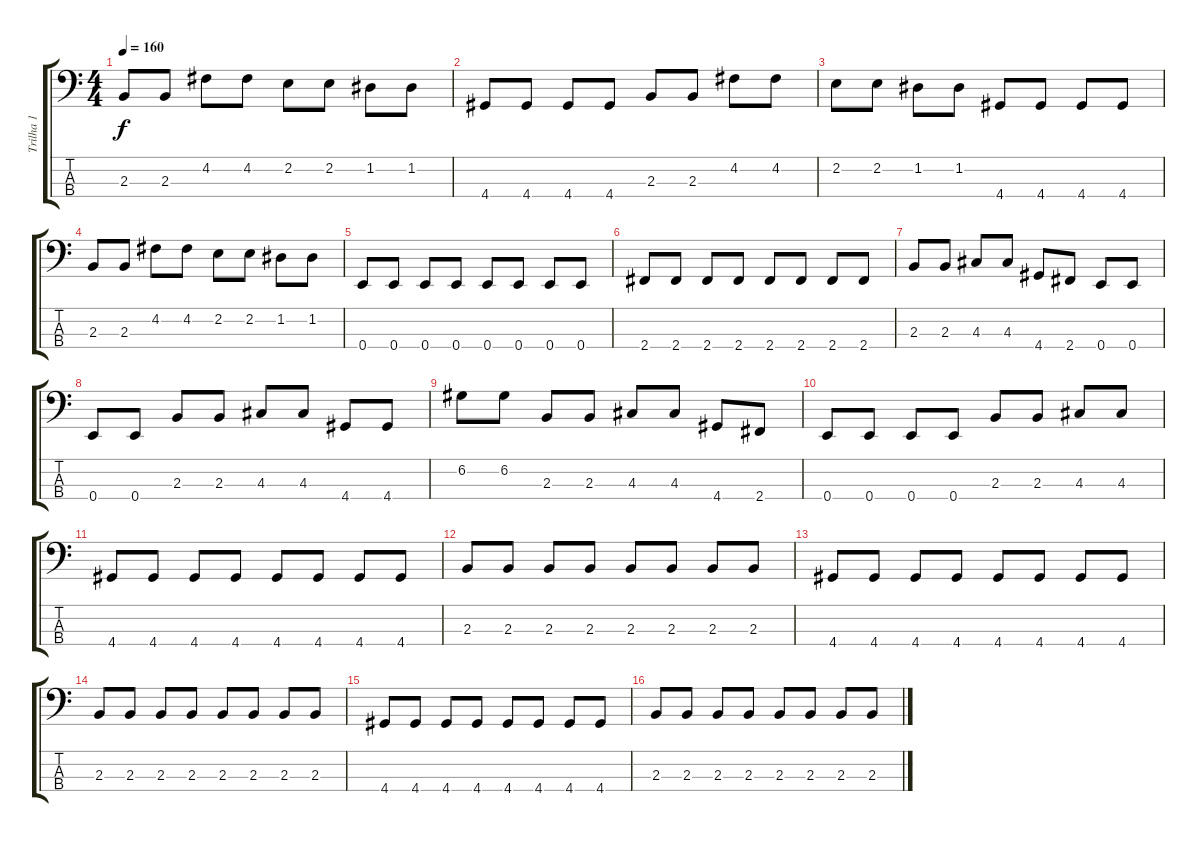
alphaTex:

\track ("Trilha 1" "Trilha 1") {instrument slapbass2}
\staff {score tabs}
\tuning (G2 D2 A1 E1) {hide}
\ts (4 4)
\tempo 160
\clef f4
\ks c
2.3.8{dy f} 2.3.8 4.2.8 4.2.8 2.2.8 2.2.8 1.2.8 1.2.8 |
4.4.8 4.4.8 4.4.8 4.4.8 2.3.8 2.3.8 4.2.8 4.2.8 |
2.2.8 2.2.8 1.2.8 1.2.8 4.4.8 4.4.8 4.4.8 4.4.8 |
2.3.8 2.3.8 4.2.8 4.2.8 2.2.8 2.2.8 1.2.8 1.2.8 |
0.4.8 0.4.8 0.4.8 0.4.8 0.4.8 0.4.8 0.4.8 0.4.8 |
2.4.8 2.4.8 2.4.8 2.4.8 2.4.8 2.4.8 2.4.8 2.4.8 |
2.3.8 2.3.8 4.3.8 4.3.8 4.4.8 2.4.8 0.4.8 0.4.8 |
0.4.8 0.4.8 2.3.8 2.3.8 4.3.8 4.3.8 4.4.8 4.4.8 |
6.2.8 6.2.8 2.3.8 2.3.8 4.3.8 4.3.8 4.4.8 2.4.8 |
0.4.8 0.4.8 0.4.8 0.4.8 2.3.8 2.3.8 4.3.8 4.3.8 |
4.4.8 4.4.8 4.4.8 4.4.8 4.4.8 4.4.8 4.4.8 4.4.8 |
2.3.8 2.3.8 2.3.8 2.3.8 2.3.8 2.3.8 2.3.8 2.3.8 |
4.4.8 4.4.8 4.4.8 4.4.8 4.4.8 4.4.8 4.4.8 4.4.8 |
2.3.8 2.3.8 2.3.8 2.3.8 2.3.8 2.3.8 2.3.8 2.3.8 |
4.4.8 4.4.8 4.4.8 4.4.8 4.4.8 4.4.8 4.4.8 4.4.8 |
2.3.8 2.3.8 2.3.8 2.3.8 2.3.8 2.3.8 2.3.8 2.3.8
